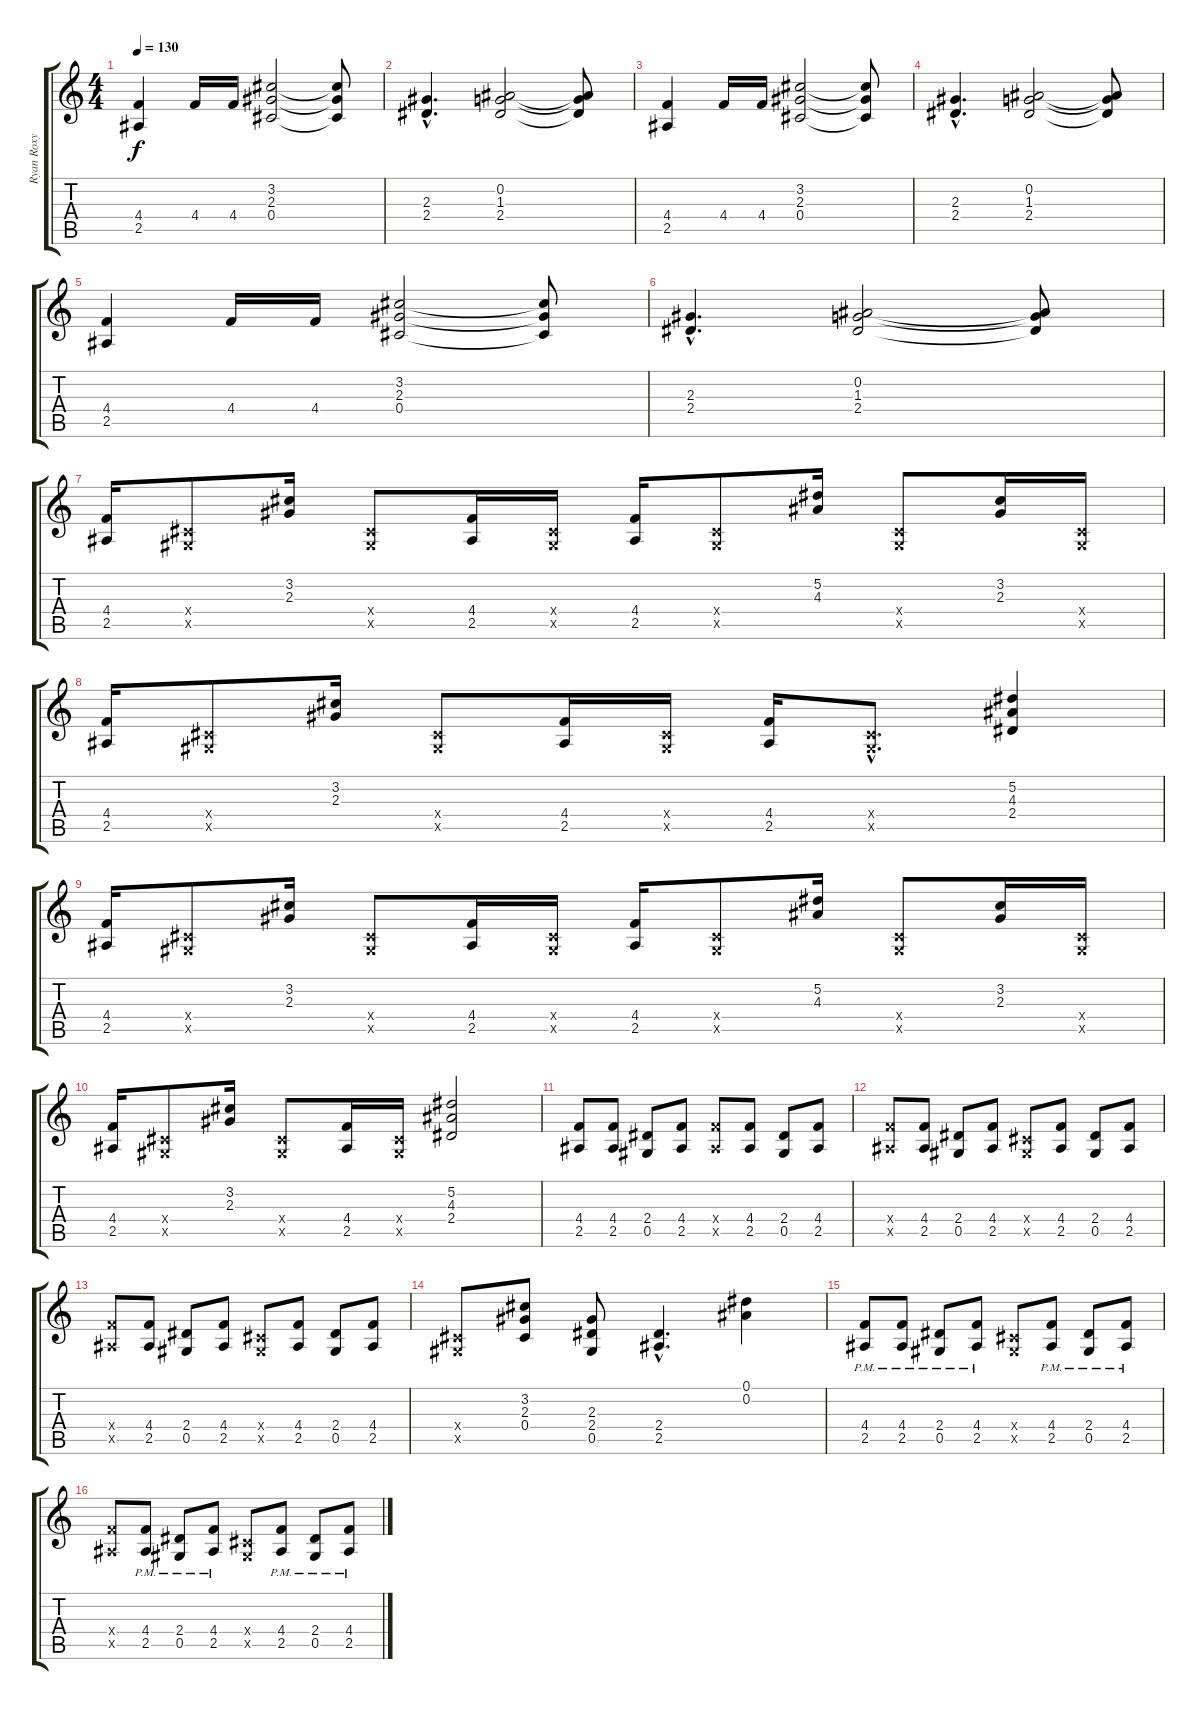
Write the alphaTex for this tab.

\track ("Ryan Roxy - Rythym Guitar" "Ryan Roxy ") {instrument overdrivenguitar}
\staff {score tabs}
\tuning (Eb4 Bb3 Gb3 Db3 Ab2 Eb2) {hide}
\ts (4 4)
\tempo 130
\clef g2
\ks c
(4.4 2.5).4{dy f} 4.4.16 4.4.16 (3.2 2.3 0.4).2 (3.2{t} 2.3{t} 0.4{t}).8 |
(2.3{hac} 2.4{hac}).4{d} (0.2 1.3 2.4).2 (0.2{t} 1.3{t} 2.4{t}).8 |
(4.4 2.5).4 4.4.16 4.4.16 (3.2 2.3 0.4).2 (3.2{t} 2.3{t} 0.4{t}).8 |
(2.3{hac} 2.4{hac}).4{d} (0.2 1.3 2.4).2 (0.2{t} 1.3{t} 2.4{t}).8 |
(4.4 2.5).4 4.4.16 4.4.16 (3.2 2.3 0.4).2 (3.2{t} 2.3{t} 0.4{t}).8 |
(2.3{hac} 2.4{hac}).4{d} (0.2 1.3 2.4).2 (0.2{t} 1.3{t} 2.4{t}).8 |
(4.4 2.5).16 (0.4{x} 0.5{x}).8 (3.2 2.3).16 (0.4{x} 0.5{x}).8 (4.4 2.5).16 (0.4{x} 0.5{x}).16 (4.4 2.5).16 (0.4{x} 0.5{x}).8 (5.2 4.3).16 (0.4{x} 0.5{x}).8 (3.2 2.3).16 (0.4{x} 0.5{x}).16 |
(4.4 2.5).16 (0.4{x} 0.5{x}).8 (3.2 2.3).16 (0.4{x} 0.5{x}).8 (4.4 2.5).16 (0.4{x} 0.5{x}).16 (4.4 2.5).16 (0.4{hac x} 0.5{hac x}).8{d} (5.2 4.3 2.4).4 |
(4.4 2.5).16 (0.4{x} 0.5{x}).8 (3.2 2.3).16 (0.4{x} 0.5{x}).8 (4.4 2.5).16 (0.4{x} 0.5{x}).16 (4.4 2.5).16 (0.4{x} 0.5{x}).8 (5.2 4.3).16 (0.4{x} 0.5{x}).8 (3.2 2.3).16 (0.4{x} 0.5{x}).16 |
(4.4 2.5).16 (0.4{x} 0.5{x}).8 (3.2 2.3).16 (0.4{x} 0.5{x}).8 (4.4 2.5).16 (0.4{x} 0.5{x}).16 (5.2 4.3 2.4).2 |
(4.4 2.5).8 (4.4 2.5).8 (2.4 0.5).8 (4.4 2.5).8 (4.4{x} 2.5{x}).8 (4.4 2.5).8 (2.4 0.5).8 (4.4 2.5).8 |
(4.4{x} 2.5{x}).8 (4.4 2.5).8 (2.4 0.5).8 (4.4 2.5).8 (0.4{x} 0.5{x}).8 (4.4 2.5).8 (2.4 0.5).8 (4.4 2.5).8 |
(4.4{x} 2.5{x}).8 (4.4 2.5).8 (2.4 0.5).8 (4.4 2.5).8 (0.4{x} 0.5{x}).8 (4.4 2.5).8 (2.4 0.5).8 (4.4 2.5).8 |
(0.4{x} 0.5{x}).8 (3.2 2.3 0.4).8 (2.3 2.4 0.5).8 (2.4{hac} 2.5{hac}).4{d} (0.1 0.2).4 |
(4.4{pm} 2.5{pm}).8 (4.4{pm} 2.5{pm}).8 (2.4{pm} 0.5{pm}).8 (4.4{pm} 2.5{pm}).8 (0.4{x} 0.5{x}).8 (4.4{pm} 2.5{pm}).8 (2.4{pm} 0.5{pm}).8 (4.4{pm} 2.5{pm}).8 |
(4.4{x} 2.5{x}).8 (4.4{pm} 2.5{pm}).8 (2.4{pm} 0.5{pm}).8 (4.4{pm} 2.5{pm}).8 (0.4{x} 0.5{x}).8 (4.4{pm} 2.5{pm}).8 (2.4{pm} 0.5{pm}).8 (4.4{pm} 2.5{pm}).8
